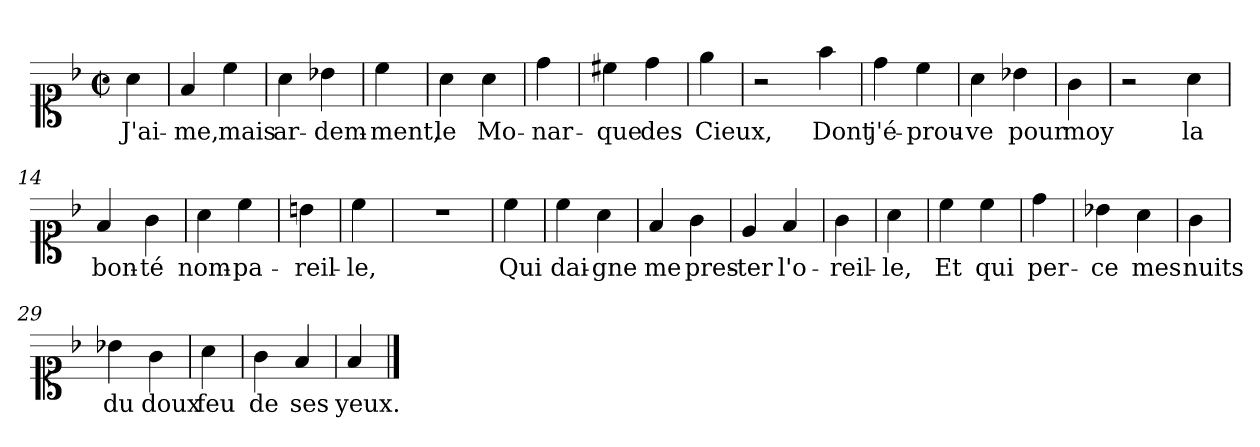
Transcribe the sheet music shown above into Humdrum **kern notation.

**kern	**text
*part1	*part1
*staff1	*staff1
*clefC1	*
*k[b-]	*
*F:	*
*M2/2	*
*met(c|)	*
=1	=1
4a	J'ai-
=2	=2
4f	-me,
4cc	mais
=3	=3
4a	ar-
4b-X	-dem-
=4	=4
4cc	-ment,
=5	=5
4a	le
4a	Mo-
=6	=6
4dd	-nar-
=7	=7
4cc#X	-que
4dd	des
=8	=8
4ee	Cieux,
=9	=9
2r	.
4ff	Dont
=10	=10
4dd	j'é-
4cc	-prou-
=11	=11
4a	-ve
4b-X	pour
=12	=12
4g	moy
=13	=13
2r	.
4a	la
=14	=14
4f	bon-
4g	-té
=15	=15
4a	nom-
4cc	-pa-
=16	=16
4b	-reil-
=17	=17
4cc	-le,
=18	=18
1r	.
=19	=19
4cc	Qui
=20	=20
4cc	dai-
4a	-gne
=21	=21
4f	me
4g	pres-
=22	=22
4e	-ter
4f	l'o-
=23	=23
4g	-reil-
=24	=24
4a	-le,
=25	=25
4cc	Et
4cc	qui
=26	=26
4dd	per-
=27	=27
4b-X	-ce
4a	mes
=28	=28
4g	nuits
=29	=29
4b-X	du
4g	doux
=30	=30
4a	feu
=31	=31
4g	de
4f	ses
=32	=32
4f	yeux.
==	==
*-	*-
